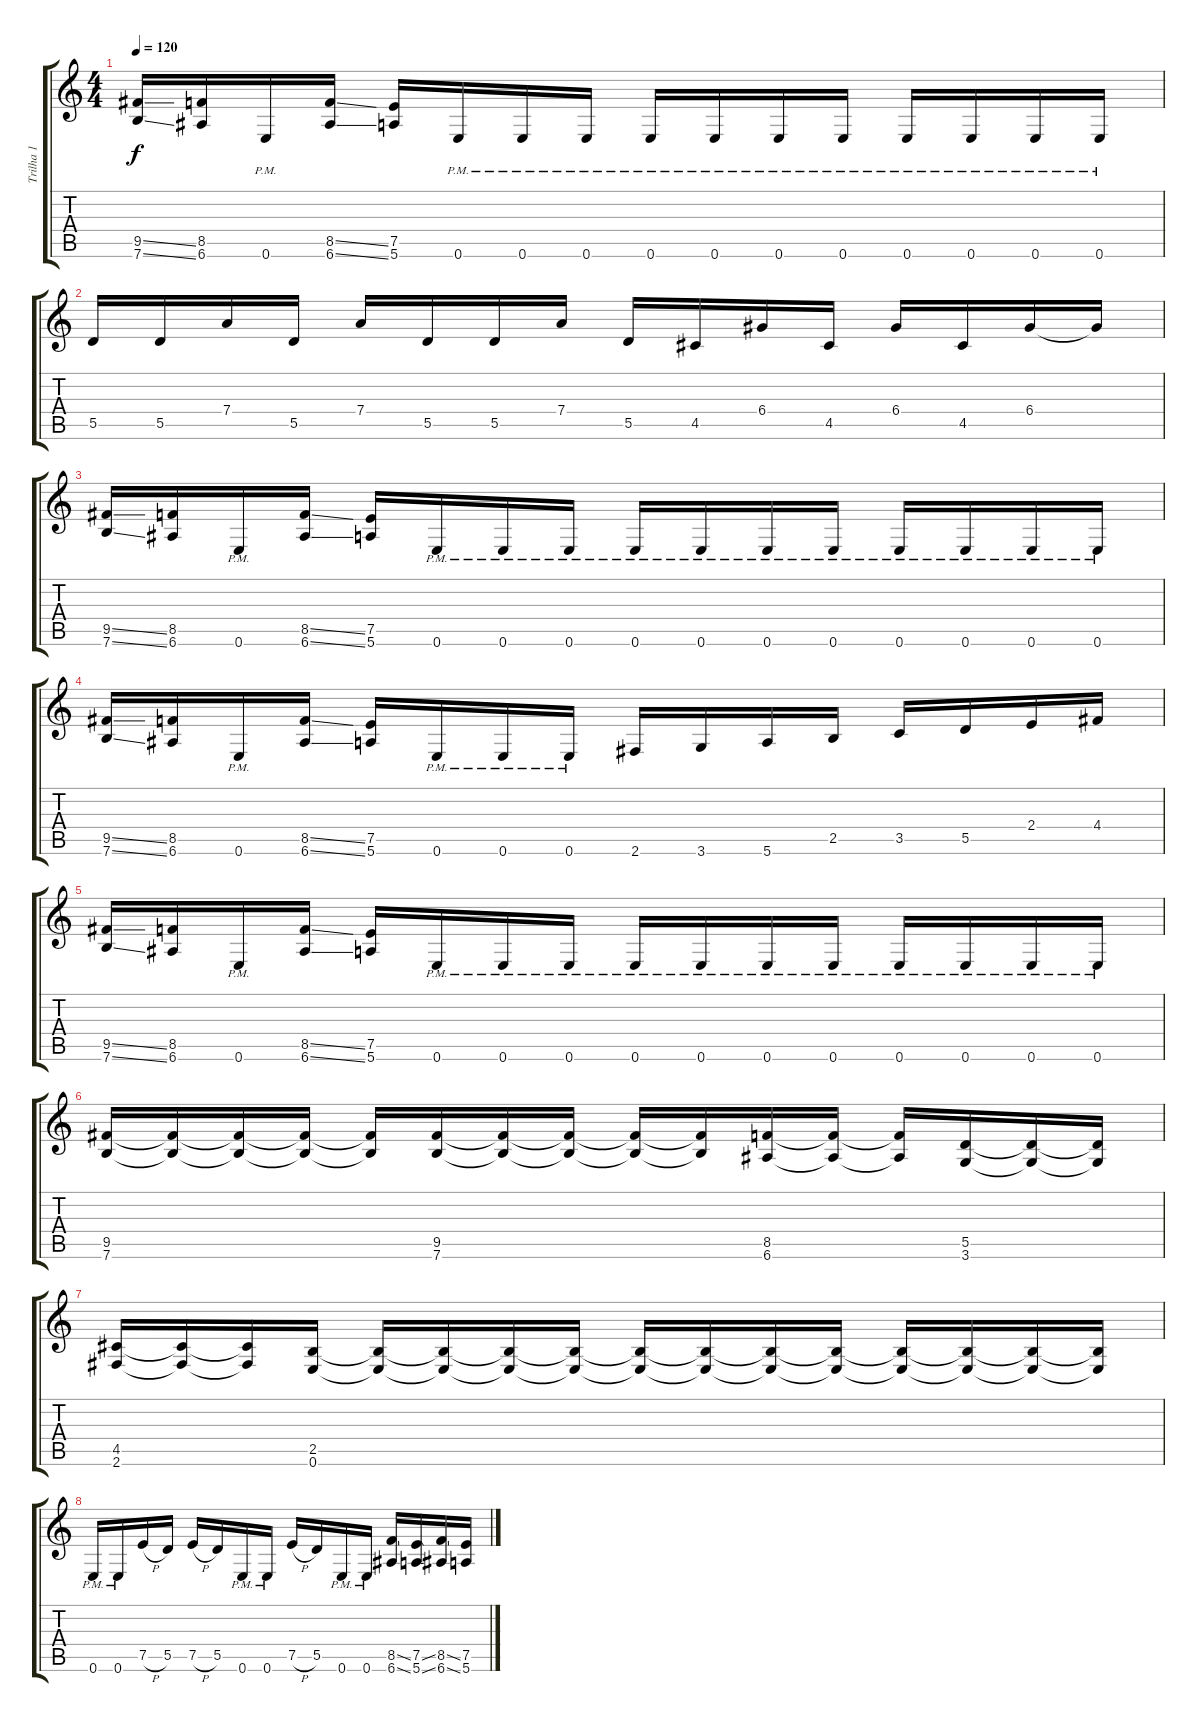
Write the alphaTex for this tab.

\track ("Trilha 1" "Trilha 1") {instrument distortionguitar}
\staff {score tabs}
\tuning (E4 B3 G3 D3 A2 E2) {hide}
\ts (4 4)
\tempo 120
\clef g2
\ks c
(9.5{ss} 7.6{ss}).16{dy f} (8.5 6.6).16 0.6{pm}.16 (8.5{ss} 6.6{ss}).16 (7.5 5.6).16 0.6{pm}.16 0.6{pm}.16 0.6{pm}.16 0.6{pm}.16 0.6{pm}.16 0.6{pm}.16 0.6{pm}.16 0.6{pm}.16 0.6{pm}.16 0.6{pm}.16 0.6{pm}.16 |
5.5.16 5.5.16 7.4.16 5.5.16 7.4.16 5.5.16 5.5.16 7.4.16 5.5.16 4.5.16 6.4.16 4.5.16 6.4.16 4.5.16 6.4.16 6.4{t}.16 |
(9.5{ss} 7.6{ss}).16 (8.5 6.6).16 0.6{pm}.16 (8.5{ss} 6.6{ss}).16 (7.5 5.6).16 0.6{pm}.16 0.6{pm}.16 0.6{pm}.16 0.6{pm}.16 0.6{pm}.16 0.6{pm}.16 0.6{pm}.16 0.6{pm}.16 0.6{pm}.16 0.6{pm}.16 0.6{pm}.16 |
(9.5{ss} 7.6{ss}).16 (8.5 6.6).16 0.6{pm}.16 (8.5{ss} 6.6{ss}).16 (7.5 5.6).16 0.6{pm}.16 0.6{pm}.16 0.6{pm}.16 2.6.16 3.6.16 5.6.16 2.5.16 3.5.16 5.5.16 2.4.16 4.4.16 |
(9.5{ss} 7.6{ss}).16 (8.5 6.6).16 0.6{pm}.16 (8.5{ss} 6.6{ss}).16 (7.5 5.6).16 0.6{pm}.16 0.6{pm}.16 0.6{pm}.16 0.6{pm}.16 0.6{pm}.16 0.6{pm}.16 0.6{pm}.16 0.6{pm}.16 0.6{pm}.16 0.6{pm}.16 0.6{pm}.16 |
(9.5 7.6).16 (9.5{t} 7.6{t}).16 (9.5{t} 7.6{t}).16 (9.5{t} 7.6{t}).16 (9.5{t} 7.6{t}).16 (9.5 7.6).16 (9.5{t} 7.6{t}).16 (9.5{t} 7.6{t}).16 (9.5{t} 7.6{t}).16 (9.5{t} 7.6{t}).16 (8.5 6.6).16 (8.5{t} 6.6{t}).16 (8.5{t} 6.6{t}).16 (5.5 3.6).16 (5.5{t} 3.6{t}).16 (5.5{t} 3.6{t}).16 |
(4.5 2.6).16 (4.5{t} 2.6{t}).16 (4.5{t} 2.6{t}).16 (2.5 0.6).16 (2.5{t} 0.6{t}).16 (2.5{t} 0.6{t}).16 (2.5{t} 0.6{t}).16 (2.5{t} 0.6{t}).16 (2.5{t} 0.6{t}).16 (2.5{t} 0.6{t}).16 (2.5{t} 0.6{t}).16 (2.5{t} 0.6{t}).16 (2.5{t} 0.6{t}).16 (2.5{t} 0.6{t}).16 (2.5{t} 0.6{t}).16 (2.5{t} 0.6{t}).16 |
0.6{pm}.16 0.6{pm}.16 7.5{h}.16 5.5.16 7.5{h}.16 5.5.16 0.6{pm}.16 0.6{pm}.16 7.5{h}.16 5.5.16 0.6{pm}.16 0.6{pm}.16 (8.5{ss} 6.6{ss}).16 (7.5{ss} 5.6{ss}).16 (8.5{ss} 6.6{ss}).16 (7.5 5.6).16
